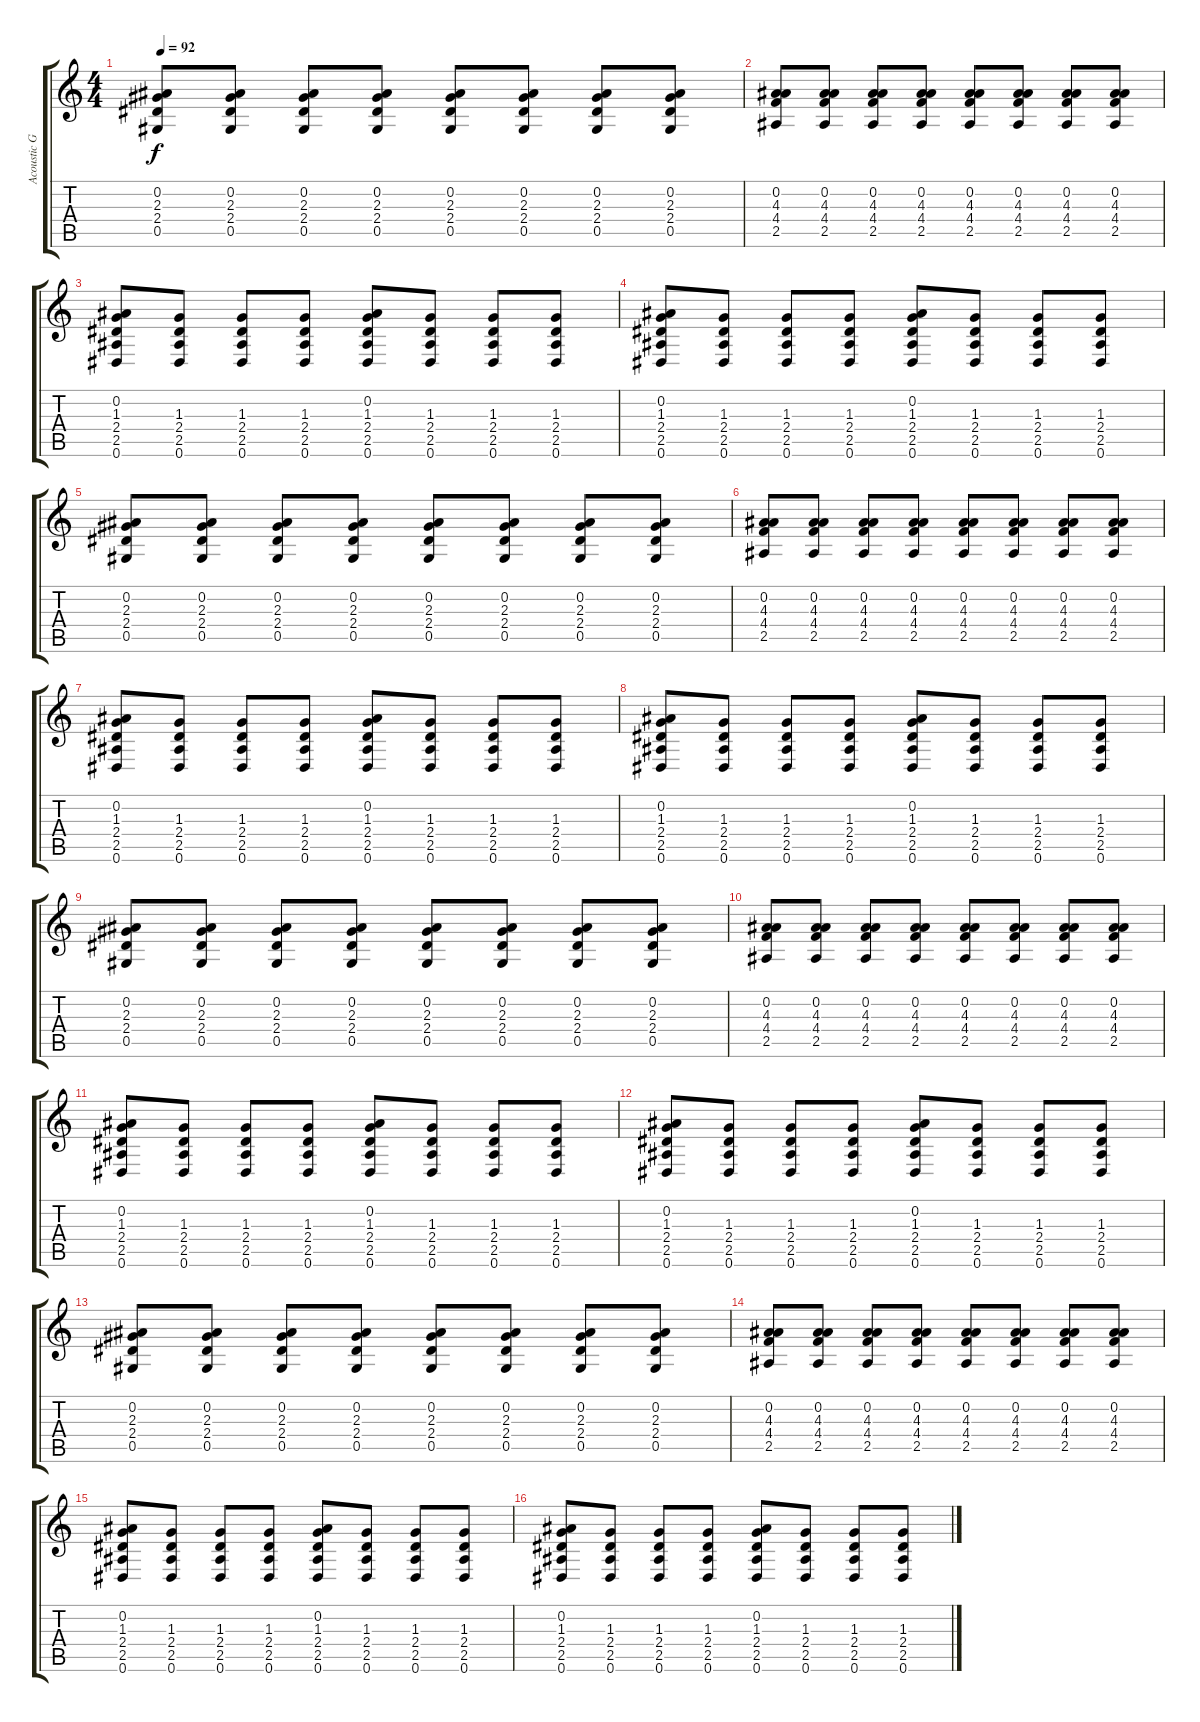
\track ("Acoustic Guitar" "Acoustic G") {instrument acousticguitarsteel}
\staff {score tabs}
\tuning (Eb4 Bb3 Gb3 Db3 Ab2 Eb2) {hide}
\ts (4 4)
\tempo 92
\clef g2
\ks c
(0.2 2.3 2.4 0.5).8{dy f} (0.2 2.3 2.4 0.5).8 (0.2 2.3 2.4 0.5).8 (0.2 2.3 2.4 0.5).8 (0.2 2.3 2.4 0.5).8 (0.2 2.3 2.4 0.5).8 (0.2 2.3 2.4 0.5).8 (0.2 2.3 2.4 0.5).8 |
(0.2 4.3 4.4 2.5).8 (0.2 4.3 4.4 2.5).8 (0.2 4.3 4.4 2.5).8 (0.2 4.3 4.4 2.5).8 (0.2 4.3 4.4 2.5).8 (0.2 4.3 4.4 2.5).8 (0.2 4.3 4.4 2.5).8 (0.2 4.3 4.4 2.5).8 |
(0.2 1.3 2.4 2.5 0.6).8 (1.3 2.4 2.5 0.6).8 (1.3 2.4 2.5 0.6).8 (1.3 2.4 2.5 0.6).8 (0.2 1.3 2.4 2.5 0.6).8 (1.3 2.4 2.5 0.6).8 (1.3 2.4 2.5 0.6).8 (1.3 2.4 2.5 0.6).8 |
(0.2 1.3 2.4 2.5 0.6).8 (1.3 2.4 2.5 0.6).8 (1.3 2.4 2.5 0.6).8 (1.3 2.4 2.5 0.6).8 (0.2 1.3 2.4 2.5 0.6).8 (1.3 2.4 2.5 0.6).8 (1.3 2.4 2.5 0.6).8 (1.3 2.4 2.5 0.6).8 |
(0.2 2.3 2.4 0.5).8 (0.2 2.3 2.4 0.5).8 (0.2 2.3 2.4 0.5).8 (0.2 2.3 2.4 0.5).8 (0.2 2.3 2.4 0.5).8 (0.2 2.3 2.4 0.5).8 (0.2 2.3 2.4 0.5).8 (0.2 2.3 2.4 0.5).8 |
(0.2 4.3 4.4 2.5).8 (0.2 4.3 4.4 2.5).8 (0.2 4.3 4.4 2.5).8 (0.2 4.3 4.4 2.5).8 (0.2 4.3 4.4 2.5).8 (0.2 4.3 4.4 2.5).8 (0.2 4.3 4.4 2.5).8 (0.2 4.3 4.4 2.5).8 |
(0.2 1.3 2.4 2.5 0.6).8 (1.3 2.4 2.5 0.6).8 (1.3 2.4 2.5 0.6).8 (1.3 2.4 2.5 0.6).8 (0.2 1.3 2.4 2.5 0.6).8 (1.3 2.4 2.5 0.6).8 (1.3 2.4 2.5 0.6).8 (1.3 2.4 2.5 0.6).8 |
(0.2 1.3 2.4 2.5 0.6).8 (1.3 2.4 2.5 0.6).8 (1.3 2.4 2.5 0.6).8 (1.3 2.4 2.5 0.6).8 (0.2 1.3 2.4 2.5 0.6).8 (1.3 2.4 2.5 0.6).8 (1.3 2.4 2.5 0.6).8 (1.3 2.4 2.5 0.6).8 |
(0.2 2.3 2.4 0.5).8 (0.2 2.3 2.4 0.5).8 (0.2 2.3 2.4 0.5).8 (0.2 2.3 2.4 0.5).8 (0.2 2.3 2.4 0.5).8 (0.2 2.3 2.4 0.5).8 (0.2 2.3 2.4 0.5).8 (0.2 2.3 2.4 0.5).8 |
(0.2 4.3 4.4 2.5).8 (0.2 4.3 4.4 2.5).8 (0.2 4.3 4.4 2.5).8 (0.2 4.3 4.4 2.5).8 (0.2 4.3 4.4 2.5).8 (0.2 4.3 4.4 2.5).8 (0.2 4.3 4.4 2.5).8 (0.2 4.3 4.4 2.5).8 |
(0.2 1.3 2.4 2.5 0.6).8 (1.3 2.4 2.5 0.6).8 (1.3 2.4 2.5 0.6).8 (1.3 2.4 2.5 0.6).8 (0.2 1.3 2.4 2.5 0.6).8 (1.3 2.4 2.5 0.6).8 (1.3 2.4 2.5 0.6).8 (1.3 2.4 2.5 0.6).8 |
(0.2 1.3 2.4 2.5 0.6).8 (1.3 2.4 2.5 0.6).8 (1.3 2.4 2.5 0.6).8 (1.3 2.4 2.5 0.6).8 (0.2 1.3 2.4 2.5 0.6).8 (1.3 2.4 2.5 0.6).8 (1.3 2.4 2.5 0.6).8 (1.3 2.4 2.5 0.6).8 |
(0.2 2.3 2.4 0.5).8 (0.2 2.3 2.4 0.5).8 (0.2 2.3 2.4 0.5).8 (0.2 2.3 2.4 0.5).8 (0.2 2.3 2.4 0.5).8 (0.2 2.3 2.4 0.5).8 (0.2 2.3 2.4 0.5).8 (0.2 2.3 2.4 0.5).8 |
(0.2 4.3 4.4 2.5).8 (0.2 4.3 4.4 2.5).8 (0.2 4.3 4.4 2.5).8 (0.2 4.3 4.4 2.5).8 (0.2 4.3 4.4 2.5).8 (0.2 4.3 4.4 2.5).8 (0.2 4.3 4.4 2.5).8 (0.2 4.3 4.4 2.5).8 |
(0.2 1.3 2.4 2.5 0.6).8 (1.3 2.4 2.5 0.6).8 (1.3 2.4 2.5 0.6).8 (1.3 2.4 2.5 0.6).8 (0.2 1.3 2.4 2.5 0.6).8 (1.3 2.4 2.5 0.6).8 (1.3 2.4 2.5 0.6).8 (1.3 2.4 2.5 0.6).8 |
(0.2 1.3 2.4 2.5 0.6).8 (1.3 2.4 2.5 0.6).8 (1.3 2.4 2.5 0.6).8 (1.3 2.4 2.5 0.6).8 (0.2 1.3 2.4 2.5 0.6).8 (1.3 2.4 2.5 0.6).8 (1.3 2.4 2.5 0.6).8 (1.3 2.4 2.5 0.6).8
